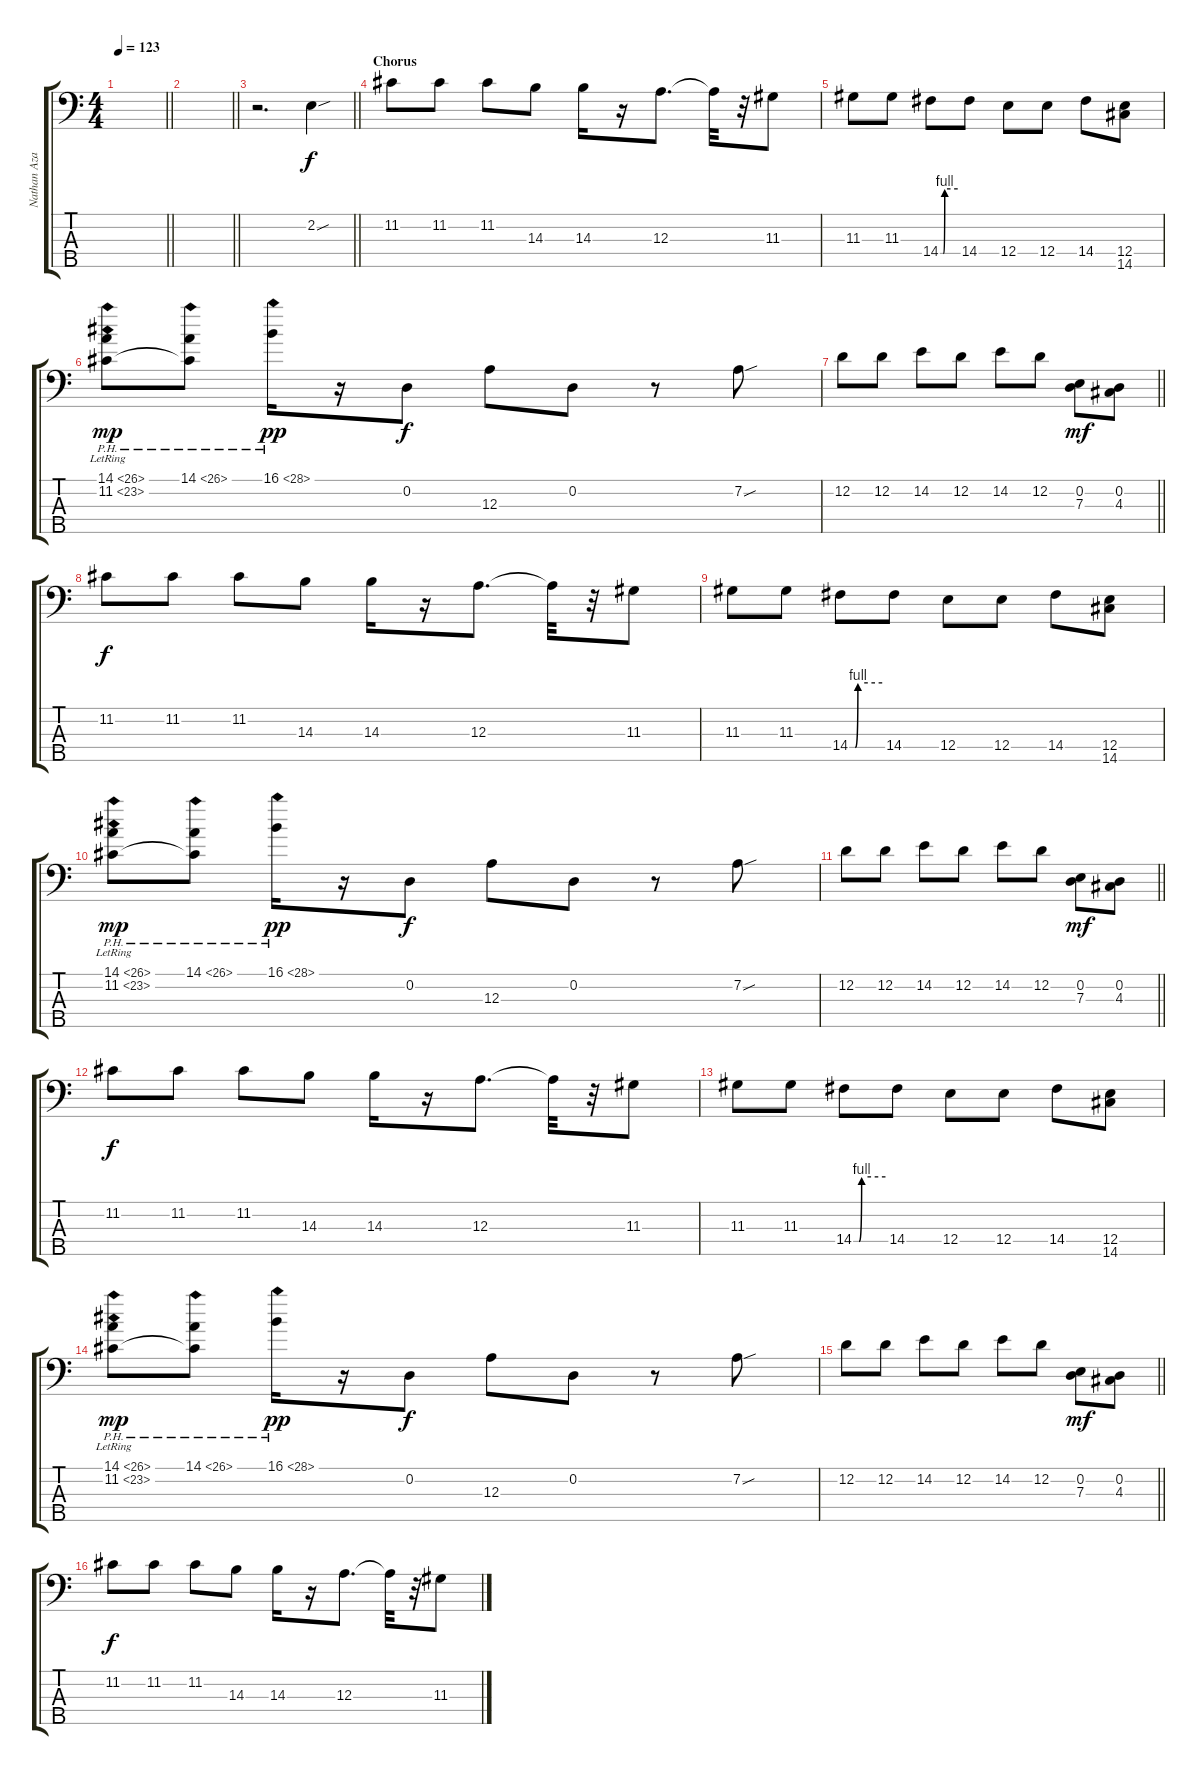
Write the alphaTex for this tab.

\track ("Nathan Azarcon - Bass(Overdub)" "Nathan Aza") {instrument electricbasspick}
\staff {score tabs}
\tuning (G2 D2 A1 E1 B0) {hide}
\ts (4 4)
\tempo 123
\clef f4
\barLineRight lightlight
\ks c
|
\barLineRight lightlight
|
\barLineRight lightlight
r.2{d} 2.2{sou}.4 |
\section ("" "Chorus")
11.2.8{dy f} 11.2.8 11.2.8 14.3.8 14.3.16 r.16 12.3.8{d} 12.3{t}.32 r.32 11.3.8 |
11.3.8 11.3.8 14.4{be (custom 0 0 10 0 15 4 60 4)}.8 14.4.8 12.4.8 12.4.8 14.4.8 (12.4 14.5).8 |
(14.1{ph 12} 11.2{ph 12 lr}).8{dy mp} (14.1{ph 12} 11.2{t}).8 16.1{ph 12}.16{dy pp} r.16 0.2.8{dy f} 12.3.8 0.2.8 r.8 7.2{sou}.8 |
\barLineRight lightlight
12.2.8 12.2.8 14.2.8 12.2.8 14.2.8 12.2.8 (0.2 7.3).8{dy mf} (0.2 4.3).8 |
11.2.8{dy f} 11.2.8 11.2.8 14.3.8 14.3.16 r.16 12.3.8{d} 12.3{t}.32 r.32 11.3.8 |
11.3.8 11.3.8 14.4{be (custom 0 0 10 0 15 4 60 4)}.8 14.4.8 12.4.8 12.4.8 14.4.8 (12.4 14.5).8 |
(14.1{ph 12} 11.2{ph 12 lr}).8{dy mp} (14.1{ph 12} 11.2{t}).8 16.1{ph 12}.16{dy pp} r.16 0.2.8{dy f} 12.3.8 0.2.8 r.8 7.2{sou}.8 |
\barLineRight lightlight
12.2.8 12.2.8 14.2.8 12.2.8 14.2.8 12.2.8 (0.2 7.3).8{dy mf} (0.2 4.3).8 |
11.2.8{dy f} 11.2.8 11.2.8 14.3.8 14.3.16 r.16 12.3.8{d} 12.3{t}.32 r.32 11.3.8 |
11.3.8 11.3.8 14.4{be (custom 0 0 10 0 15 4 60 4)}.8 14.4.8 12.4.8 12.4.8 14.4.8 (12.4 14.5).8 |
(14.1{ph 12} 11.2{ph 12 lr}).8{dy mp} (14.1{ph 12} 11.2{t}).8 16.1{ph 12}.16{dy pp} r.16 0.2.8{dy f} 12.3.8 0.2.8 r.8 7.2{sou}.8 |
\barLineRight lightlight
12.2.8 12.2.8 14.2.8 12.2.8 14.2.8 12.2.8 (0.2 7.3).8{dy mf} (0.2 4.3).8 |
11.2.8{dy f} 11.2.8 11.2.8 14.3.8 14.3.16 r.16 12.3.8{d} 12.3{t}.32 r.32 11.3.8
